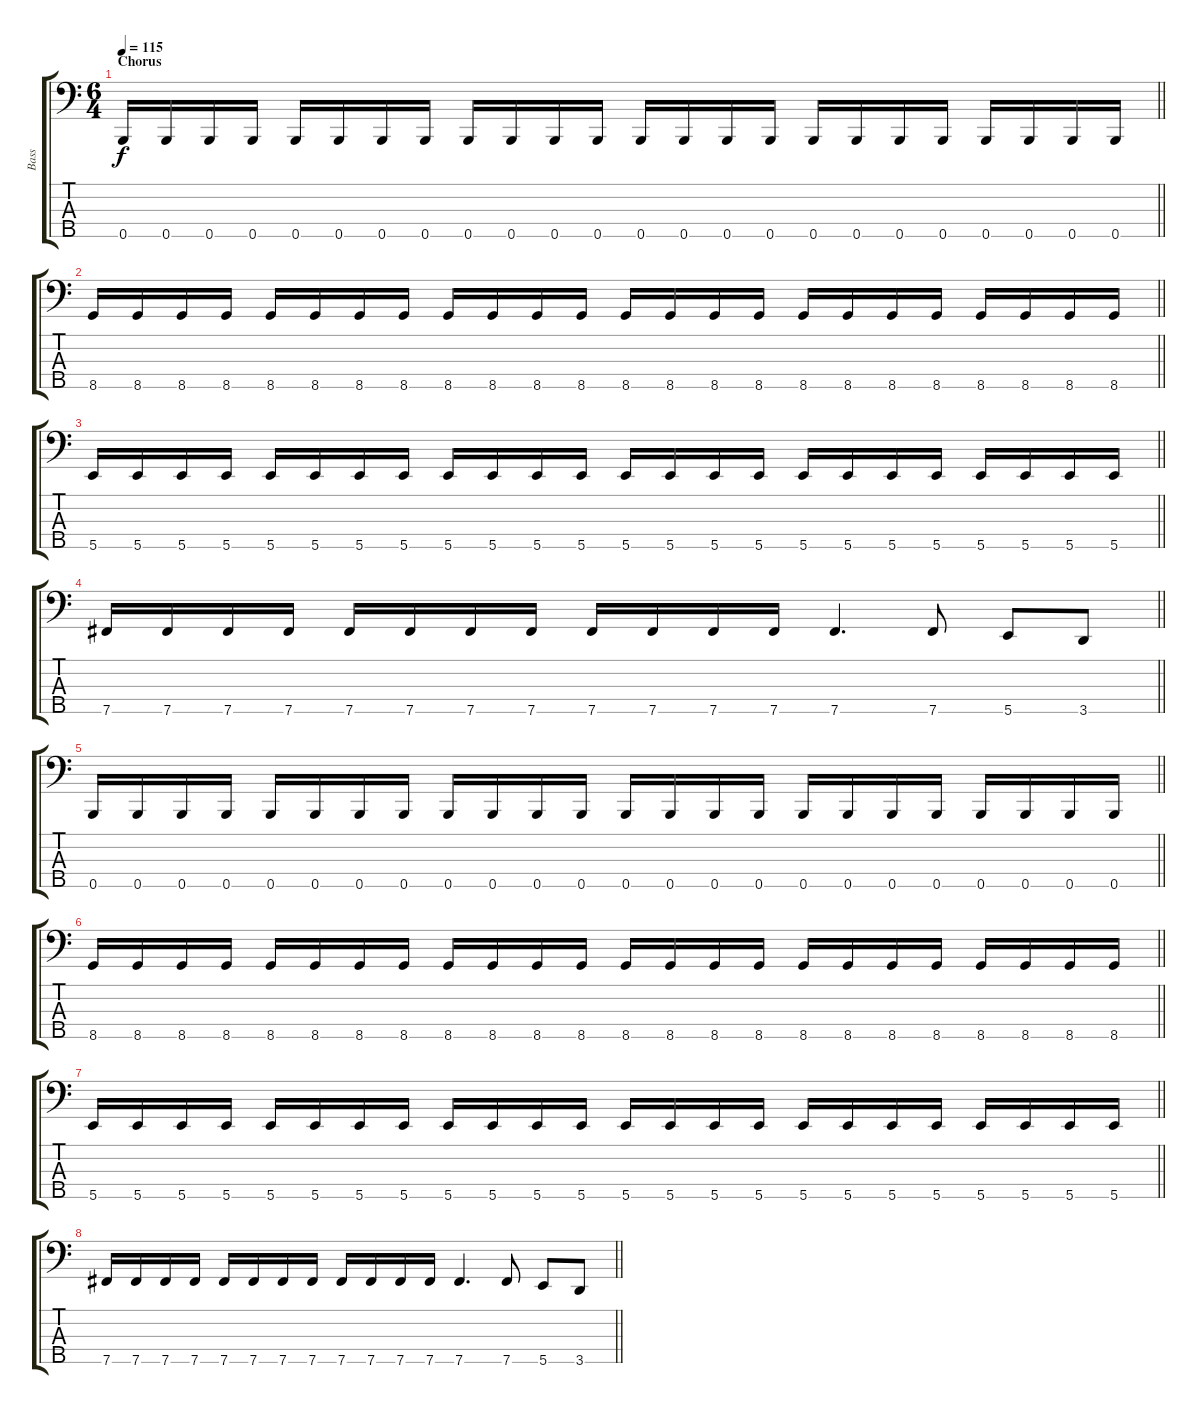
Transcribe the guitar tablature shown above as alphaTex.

\track ("Bass" "Bass") {instrument electricbassfinger}
\staff {score tabs}
\tuning (G2 D2 A1 E1 B0) {hide}
\ts (6 4)
\section ("" "Chorus")
\tempo 115
\clef f4
\barLineRight lightlight
\ks c
0.5.16{dy f} 0.5.16 0.5.16 0.5.16 0.5.16 0.5.16 0.5.16 0.5.16 0.5.16 0.5.16 0.5.16 0.5.16 0.5.16 0.5.16 0.5.16 0.5.16 0.5.16 0.5.16 0.5.16 0.5.16 0.5.16 0.5.16 0.5.16 0.5.16 |
\barLineRight lightlight
8.5.16 8.5.16 8.5.16 8.5.16 8.5.16 8.5.16 8.5.16 8.5.16 8.5.16 8.5.16 8.5.16 8.5.16 8.5.16 8.5.16 8.5.16 8.5.16 8.5.16 8.5.16 8.5.16 8.5.16 8.5.16 8.5.16 8.5.16 8.5.16 |
\barLineRight lightlight
5.5.16 5.5.16 5.5.16 5.5.16 5.5.16 5.5.16 5.5.16 5.5.16 5.5.16 5.5.16 5.5.16 5.5.16 5.5.16 5.5.16 5.5.16 5.5.16 5.5.16 5.5.16 5.5.16 5.5.16 5.5.16 5.5.16 5.5.16 5.5.16 |
\barLineRight lightlight
7.5.16 7.5.16 7.5.16 7.5.16 7.5.16 7.5.16 7.5.16 7.5.16 7.5.16 7.5.16 7.5.16 7.5.16 7.5.4{d} 7.5.8 5.5.8 3.5.8 |
\barLineRight lightlight
0.5.16 0.5.16 0.5.16 0.5.16 0.5.16 0.5.16 0.5.16 0.5.16 0.5.16 0.5.16 0.5.16 0.5.16 0.5.16 0.5.16 0.5.16 0.5.16 0.5.16 0.5.16 0.5.16 0.5.16 0.5.16 0.5.16 0.5.16 0.5.16 |
\barLineRight lightlight
8.5.16 8.5.16 8.5.16 8.5.16 8.5.16 8.5.16 8.5.16 8.5.16 8.5.16 8.5.16 8.5.16 8.5.16 8.5.16 8.5.16 8.5.16 8.5.16 8.5.16 8.5.16 8.5.16 8.5.16 8.5.16 8.5.16 8.5.16 8.5.16 |
\barLineRight lightlight
5.5.16 5.5.16 5.5.16 5.5.16 5.5.16 5.5.16 5.5.16 5.5.16 5.5.16 5.5.16 5.5.16 5.5.16 5.5.16 5.5.16 5.5.16 5.5.16 5.5.16 5.5.16 5.5.16 5.5.16 5.5.16 5.5.16 5.5.16 5.5.16 |
\barLineRight lightlight
7.5.16 7.5.16 7.5.16 7.5.16 7.5.16 7.5.16 7.5.16 7.5.16 7.5.16 7.5.16 7.5.16 7.5.16 7.5.4{d} 7.5.8 5.5.8 3.5.8
